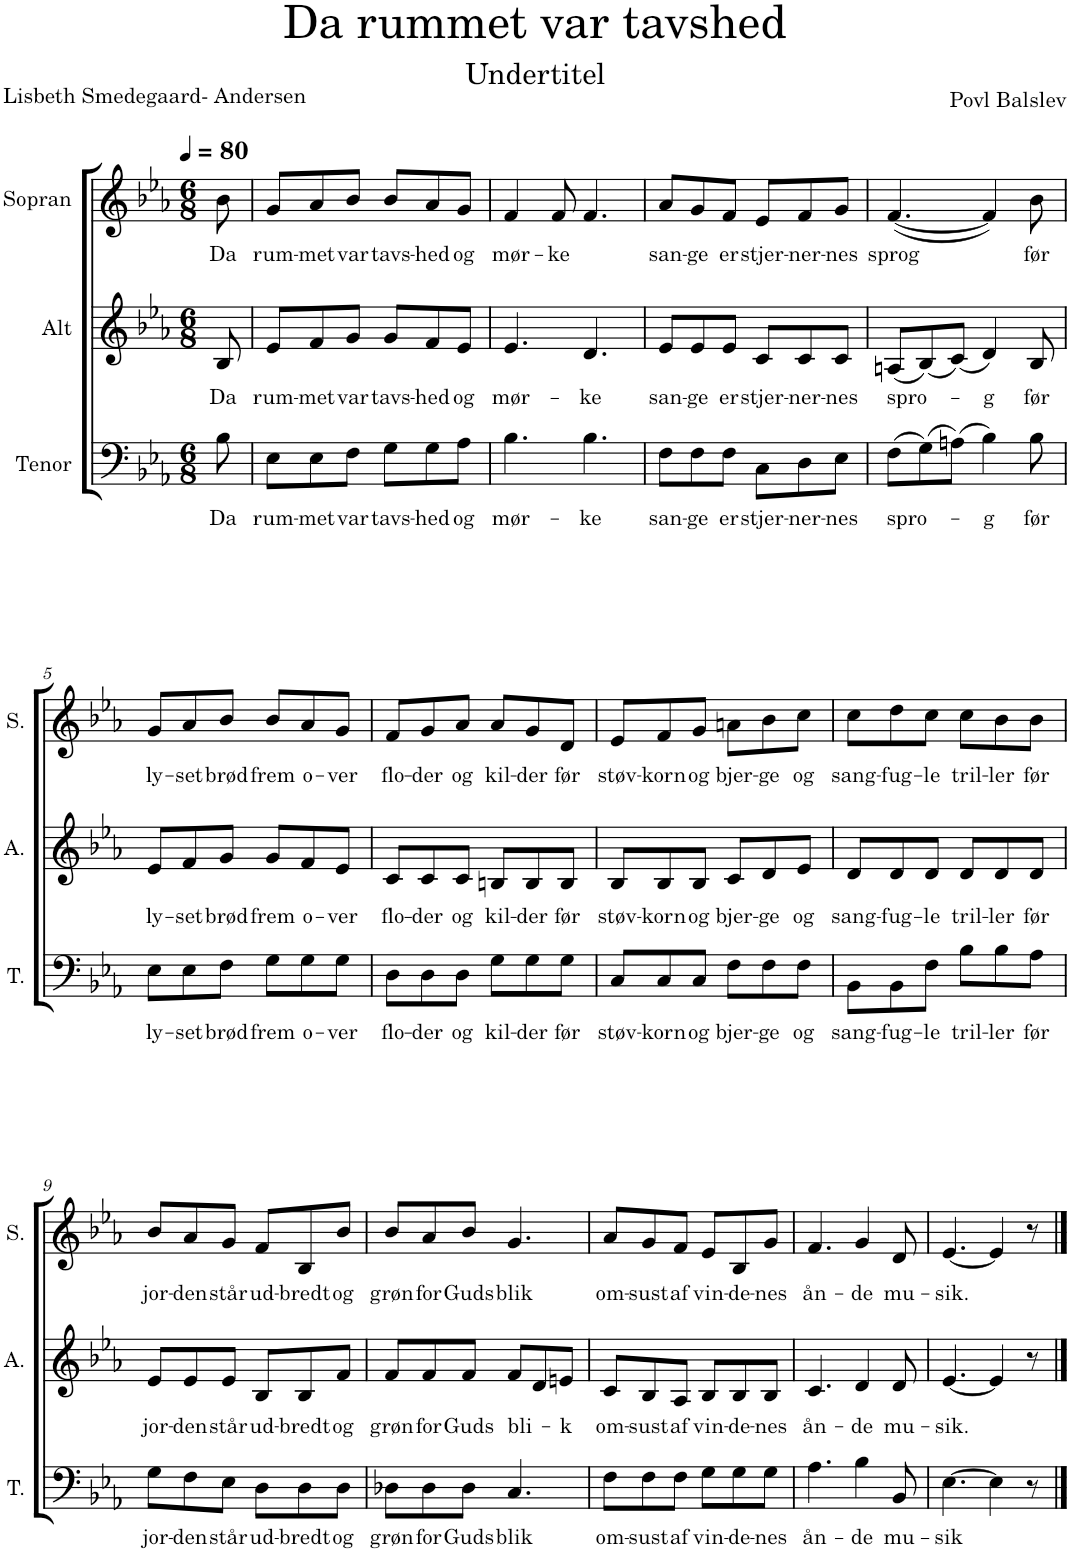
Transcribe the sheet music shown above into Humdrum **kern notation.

**kern	**text	**kern	**text	**kern	**text
*part3	*part3	*part2	*part2	*part1	*part1
*staff3	*staff3	*staff2	*staff2	*staff1	*staff1
*I"Tenor	*	*I"Alt	*	*I"Sopran	*
*I'T.	*	*I'A.	*	*I'S.	*
*clefF4	*	*clefG2	*	*clefG2	*
*k[b-e-a-]	*	*k[b-e-a-]	*	*k[b-e-a-]	*
*M6/8	*	*M6/8	*	*M6/8	*
*MM80	*	*MM80	*	*MM80	*
=	=	=	=	=	=
!	!LO:LY:b	!	!LO:LY:b	!	!LO:LY:b
8B-\	Da	8B-/	Da	8b-\	Da
=1	=1	=1	=1	=1	=1
!	!LO:LY:b	!	!LO:LY:b	!	!LO:LY:b
8E-\L	rum-	8e-/L	rum-	8g/L	rum-
!	!LO:LY:b	!	!LO:LY:b	!	!LO:LY:b
8E-\	-met	8f/	-met	8a-/	-met
!	!LO:LY:b	!	!LO:LY:b	!	!LO:LY:b
8F\J	var	8g/J	var	8b-/J	var
!	!LO:LY:b	!	!LO:LY:b	!	!LO:LY:b
8G\L	tavs-	8g/L	tavs-	8b-/L	tavs-
!	!LO:LY:b	!	!LO:LY:b	!	!LO:LY:b
8G\	-hed	8f/	-hed	8a-/	-hed
!	!LO:LY:b	!	!LO:LY:b	!	!LO:LY:b
8A-\J	og	8e-/J	og	8g/J	og
=2	=2	=2	=2	=2	=2
!	!LO:LY:b	!	!LO:LY:b	!	!LO:LY:b
4.B-\	mør-	4.e-/	mør-	4f/	mør-
!	!	!	!	!	!LO:LY:b
.	.	.	.	8f/	-ke
!	!LO:LY:b	!	!LO:LY:b	!	!
4.B-\	-ke	4.d/	-ke	4.f/	.
=3	=3	=3	=3	=3	=3
!	!LO:LY:b	!	!LO:LY:b	!	!LO:LY:b
8F\L	san-	8e-/L	san-	8a-/L	san-
!	!LO:LY:b	!	!LO:LY:b	!	!LO:LY:b
8F\	-ge	8e-/	-ge	8g/	-ge
!	!LO:LY:b	!	!LO:LY:b	!	!LO:LY:b
8F\J	er	8e-/J	er	8f/J	er
!	!LO:LY:b	!	!LO:LY:b	!	!LO:LY:b
8C\L	stjer-	8c/L	stjer-	8e-/L	stjer-
!	!LO:LY:b	!	!LO:LY:b	!	!LO:LY:b
8D\	-ner-	8c/	-ner-	8f/	-ner-
!	!LO:LY:b	!	!LO:LY:b	!	!LO:LY:b
8E-\J	-nes	8c/J	-nes	8g/J	-nes
=4	=4	=4	=4	=4	=4
!	!LO:LY:b	!	!LO:LY:b	!	!LO:LY:b
(8F\L	spro-	(8An/L	spro-	([4.f/	sprog
(8G\)	.	(8B-/)	.	.	.
(8An\J)	.	(8c/J)	.	.	.
!	!LO:LY:b	!	!LO:LY:b	!	!
4B-\)	-g	4d/)	-g	4f/])	.
!	!LO:LY:b	!	!LO:LY:b	!	!LO:LY:b
8B-\	før	8B-/	før	8b-\	før
!!LO:LB:g=z
=5	=5	=5	=5	=5	=5
!	!LO:LY:b	!	!LO:LY:b	!	!LO:LY:b
8E-\L	ly-	8e-/L	ly-	8g/L	ly-
!	!LO:LY:b	!	!LO:LY:b	!	!LO:LY:b
8E-\	-set	8f/	-set	8a-/	-set
!	!LO:LY:b	!	!LO:LY:b	!	!LO:LY:b
8F\J	brød	8g/J	brød	8b-/J	brød
!	!LO:LY:b	!	!LO:LY:b	!	!LO:LY:b
8G\L	frem	8g/L	frem	8b-/L	frem
!	!LO:LY:b	!	!LO:LY:b	!	!LO:LY:b
8G\	o-	8f/	o-	8a-/	o-
!	!LO:LY:b	!	!LO:LY:b	!	!LO:LY:b
8G\J	-ver	8e-/J	-ver	8g/J	-ver
=6	=6	=6	=6	=6	=6
!	!LO:LY:b	!	!LO:LY:b	!	!LO:LY:b
8D\L	flo-	8c/L	flo-	8f/L	flo-
!	!LO:LY:b	!	!LO:LY:b	!	!LO:LY:b
8D\	-der	8c/	-der	8g/	-der
!	!LO:LY:b	!	!LO:LY:b	!	!LO:LY:b
8D\J	og	8c/J	og	8a-/J	og
!	!LO:LY:b	!	!LO:LY:b	!	!LO:LY:b
8G\L	kil-	8Bn/L	kil-	8a-/L	kil-
!	!LO:LY:b	!	!LO:LY:b	!	!LO:LY:b
8G\	-der	8B/	-der	8g/	-der
!	!LO:LY:b	!	!LO:LY:b	!	!LO:LY:b
8G\J	før	8B/J	før	8d/J	før
=7	=7	=7	=7	=7	=7
!	!LO:LY:b	!	!LO:LY:b	!	!LO:LY:b
8C/L	støv-	8B-/L	støv-	8e-/L	støv-
!	!LO:LY:b	!	!LO:LY:b	!	!LO:LY:b
8C/	-korn	8B-/	-korn	8f/	-korn
!	!LO:LY:b	!	!LO:LY:b	!	!LO:LY:b
8C/J	og	8B-/J	og	8g/J	og
!	!LO:LY:b	!	!LO:LY:b	!	!LO:LY:b
8F\L	bjer-	8c/L	bjer-	8an\L	bjer-
!	!LO:LY:b	!	!LO:LY:b	!	!LO:LY:b
8F\	-ge	8d/	-ge	8b-\	-ge
!	!LO:LY:b	!	!LO:LY:b	!	!LO:LY:b
8F\J	og	8e-/J	og	8cc\J	og
=8	=8	=8	=8	=8	=8
!	!LO:LY:b	!	!LO:LY:b	!	!LO:LY:b
8BB-\L	sang-	8d/L	sang-	8cc\L	sang-
!	!LO:LY:b	!	!LO:LY:b	!	!LO:LY:b
8BB-\	-fug-	8d/	-fug-	8dd\	-fug-
!	!LO:LY:b	!	!LO:LY:b	!	!LO:LY:b
8F\J	-le	8d/J	-le	8cc\J	-le
!	!LO:LY:b	!	!LO:LY:b	!	!LO:LY:b
8B-\L	tril-	8d/L	tril-	8cc\L	tril-
!	!LO:LY:b	!	!LO:LY:b	!	!LO:LY:b
8B-\	-ler	8d/	-ler	8b-\	-ler
!	!LO:LY:b	!	!LO:LY:b	!	!LO:LY:b
8A-\J	før	8d/J	før	8b-\J	før
!!LO:LB:g=z
=9	=9	=9	=9	=9	=9
!	!LO:LY:b	!	!LO:LY:b	!	!LO:LY:b
8G\L	jor-	8e-/L	jor-	8b-/L	jor-
!	!LO:LY:b	!	!LO:LY:b	!	!LO:LY:b
8F\	-den	8e-/	-den	8a-/	-den
!	!LO:LY:b	!	!LO:LY:b	!	!LO:LY:b
8E-\J	står	8e-/J	står	8g/J	står
!	!LO:LY:b	!	!LO:LY:b	!	!LO:LY:b
8D\L	ud-	8B-/L	ud-	8f/L	ud-
!	!LO:LY:b	!	!LO:LY:b	!	!LO:LY:b
8D\	-bredt	8B-/	-bredt	8B-/	-bredt
!	!LO:LY:b	!	!LO:LY:b	!	!LO:LY:b
8D\J	og	8f/J	og	8b-/J	og
=10	=10	=10	=10	=10	=10
!	!LO:LY:b	!	!LO:LY:b	!	!LO:LY:b
8D-X\L	grøn	8f/L	grøn	8b-/L	grøn
!	!LO:LY:b	!	!LO:LY:b	!	!LO:LY:b
8D-\	for	8f/	for	8a-/	for
!	!LO:LY:b	!	!LO:LY:b	!	!LO:LY:b
8D-\J	Guds	8f/J	Guds	8b-/J	Guds
!	!LO:LY:b	!	!LO:LY:b	!	!LO:LY:b
4.C/	blik	8f/L	bli-	4.g/	blik
.	.	8d/	.	.	.
!	!	!	!LO:LY:b	!	!
.	.	8en/J	-k	.	.
=11	=11	=11	=11	=11	=11
!	!LO:LY:b	!	!LO:LY:b	!	!LO:LY:b
8F\L	om-	8c/L	om-	8a-/L	om-
!	!LO:LY:b	!	!LO:LY:b	!	!LO:LY:b
8F\	-sust	8B-/	-sust	8g/	-sust
!	!LO:LY:b	!	!LO:LY:b	!	!LO:LY:b
8F\J	af	8A-/J	af	8f/J	af
!	!LO:LY:b	!	!LO:LY:b	!	!LO:LY:b
8G\L	vin-	8B-/L	vin-	8e-/L	vin-
!	!LO:LY:b	!	!LO:LY:b	!	!LO:LY:b
8G\	-de-	8B-/	-de-	8B-/	-de-
!	!LO:LY:b	!	!LO:LY:b	!	!LO:LY:b
8G\J	-nes	8B-/J	-nes	8g/J	-nes
=12	=12	=12	=12	=12	=12
!	!LO:LY:b	!	!LO:LY:b	!	!LO:LY:b
4.A-\	ån-	4.c/	ån-	4.f/	ån-
!	!LO:LY:b	!	!LO:LY:b	!	!LO:LY:b
4B-\	-de	4d/	-de	4g/	-de
!	!LO:LY:b	!	!LO:LY:b	!	!LO:LY:b
8BB-/	mu-	8d/	mu-	8d/	mu-
=13	=13	=13	=13	=13	=13
!	!LO:LY:b	!	!LO:LY:b	!	!LO:LY:b
[4.E-\	-sik	[4.e-/	-sik.	[4.e-/	-sik.
4E-\]	.	4e-/]	.	4e-/]	.
8r	.	8r	.	8r	.
==	==	==	==	==	==
*-	*-	*-	*-	*-	*-
